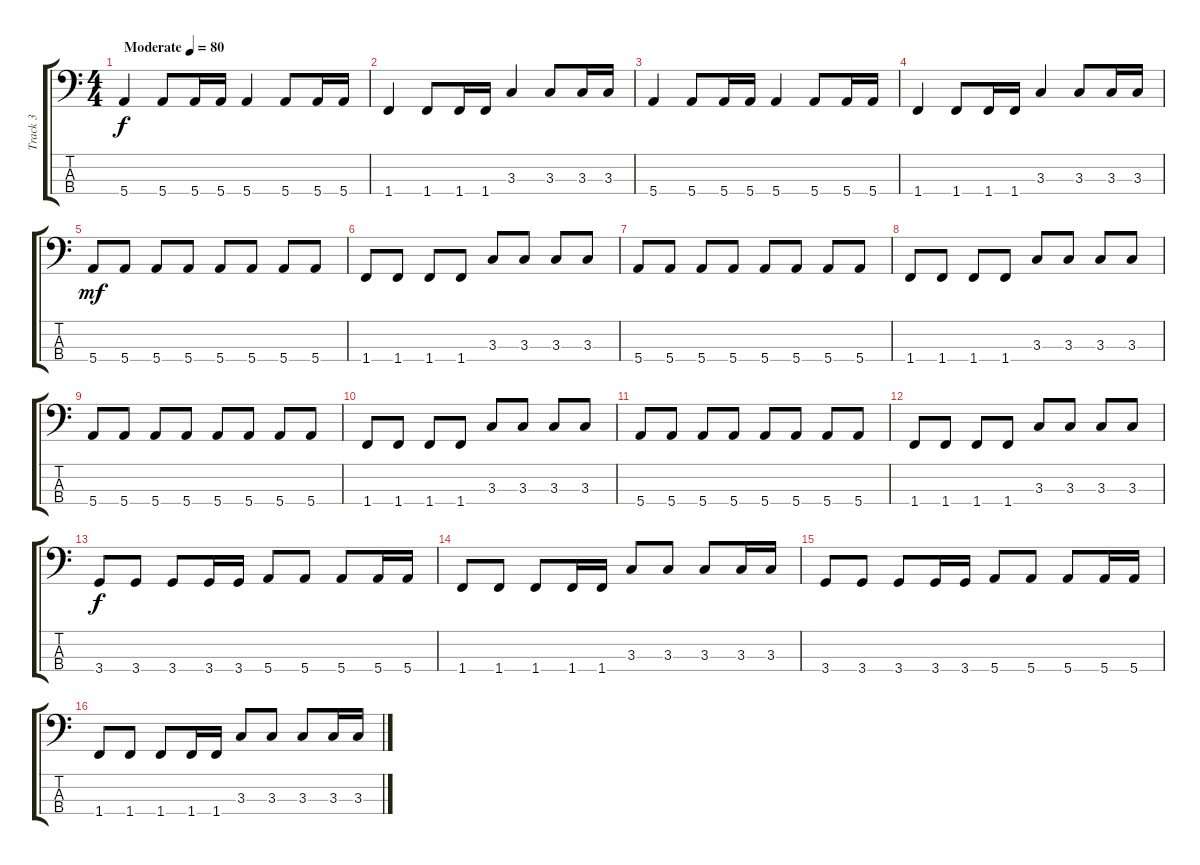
\track ("Track 3" "Track 3") {instrument electricbassfinger}
\staff {score tabs}
\tuning (G2 D2 A1 E1) {hide}
\ts (4 4)
\tempo (80 "Moderate")
\clef f4
\ks c
5.4.4{dy f instrument electricbassfinger} 5.4.8 5.4.16 5.4.16 5.4.4 5.4.8 5.4.16 5.4.16 |
1.4.4 1.4.8 1.4.16 1.4.16 3.3.4 3.3.8 3.3.16 3.3.16 |
5.4.4 5.4.8 5.4.16 5.4.16 5.4.4 5.4.8 5.4.16 5.4.16 |
1.4.4 1.4.8 1.4.16 1.4.16 3.3.4 3.3.8 3.3.16 3.3.16 |
5.4.8{dy mf} 5.4.8 5.4.8 5.4.8 5.4.8 5.4.8 5.4.8 5.4.8 |
1.4.8 1.4.8 1.4.8 1.4.8 3.3.8 3.3.8 3.3.8 3.3.8 |
5.4.8 5.4.8 5.4.8 5.4.8 5.4.8 5.4.8 5.4.8 5.4.8 |
1.4.8 1.4.8 1.4.8 1.4.8 3.3.8 3.3.8 3.3.8 3.3.8 |
5.4.8 5.4.8 5.4.8 5.4.8 5.4.8 5.4.8 5.4.8 5.4.8 |
1.4.8 1.4.8 1.4.8 1.4.8 3.3.8 3.3.8 3.3.8 3.3.8 |
5.4.8 5.4.8 5.4.8 5.4.8 5.4.8 5.4.8 5.4.8 5.4.8 |
1.4.8 1.4.8 1.4.8 1.4.8 3.3.8 3.3.8 3.3.8 3.3.8 |
3.4.8{dy f} 3.4.8 3.4.8 3.4.16 3.4.16 5.4.8 5.4.8 5.4.8 5.4.16 5.4.16 |
1.4.8 1.4.8 1.4.8 1.4.16 1.4.16 3.3.8 3.3.8 3.3.8 3.3.16 3.3.16 |
3.4.8 3.4.8 3.4.8 3.4.16 3.4.16 5.4.8 5.4.8 5.4.8 5.4.16 5.4.16 |
1.4.8 1.4.8 1.4.8 1.4.16 1.4.16 3.3.8 3.3.8 3.3.8 3.3.16 3.3.16
